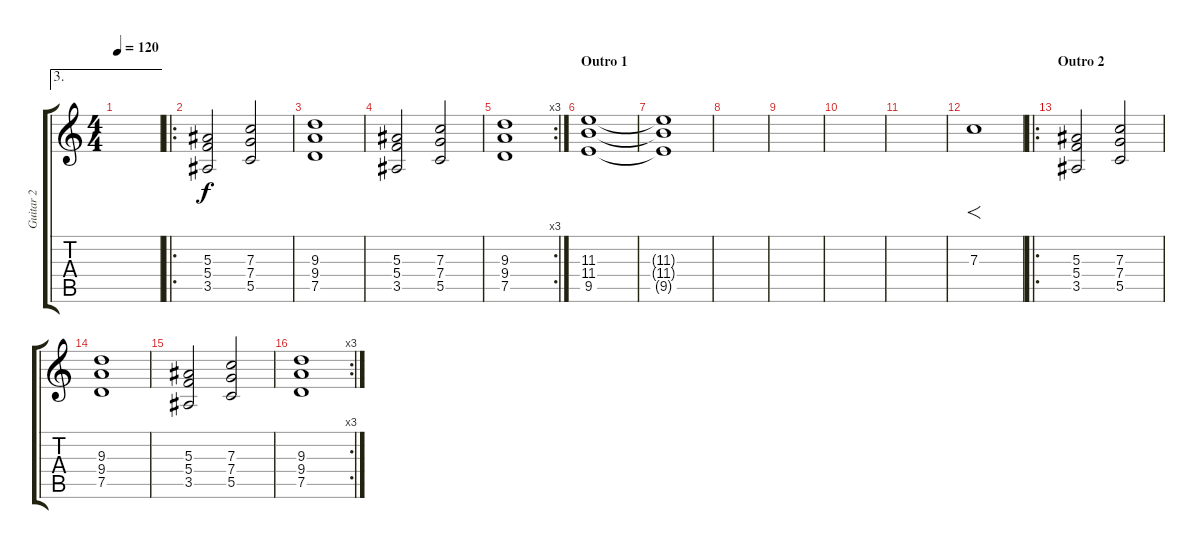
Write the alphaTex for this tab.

\track ("Guitar 2" "Guitar 2") {instrument distortionguitar}
\staff {score tabs}
\tuning (D4 A3 F3 C3 G2 D2) {hide}
\ae 3
\ts (4 4)
\tempo 120
\clef g2
\ks c
|
\ro
(5.3 5.4 3.5).2 (7.3 7.4 5.5).2 |
(9.3 9.4 7.5).1 |
(5.3 5.4 3.5).2 (7.3 7.4 5.5).2 |
\rc 3
(9.3 9.4 7.5).1 |
\section ("" "Outro 1")
(11.3 11.4 9.5).1 |
(11.3{t} 11.4{t} 9.5{t}).1{volume 0} |
|
|
|
|
7.3.1{f} |
\ro
\section ("" "Outro 2")
(5.3 5.4 3.5).2 (7.3 7.4 5.5).2 |
(9.3 9.4 7.5).1 |
(5.3 5.4 3.5).2 (7.3 7.4 5.5).2 |
\rc 3
(9.3 9.4 7.5).1
